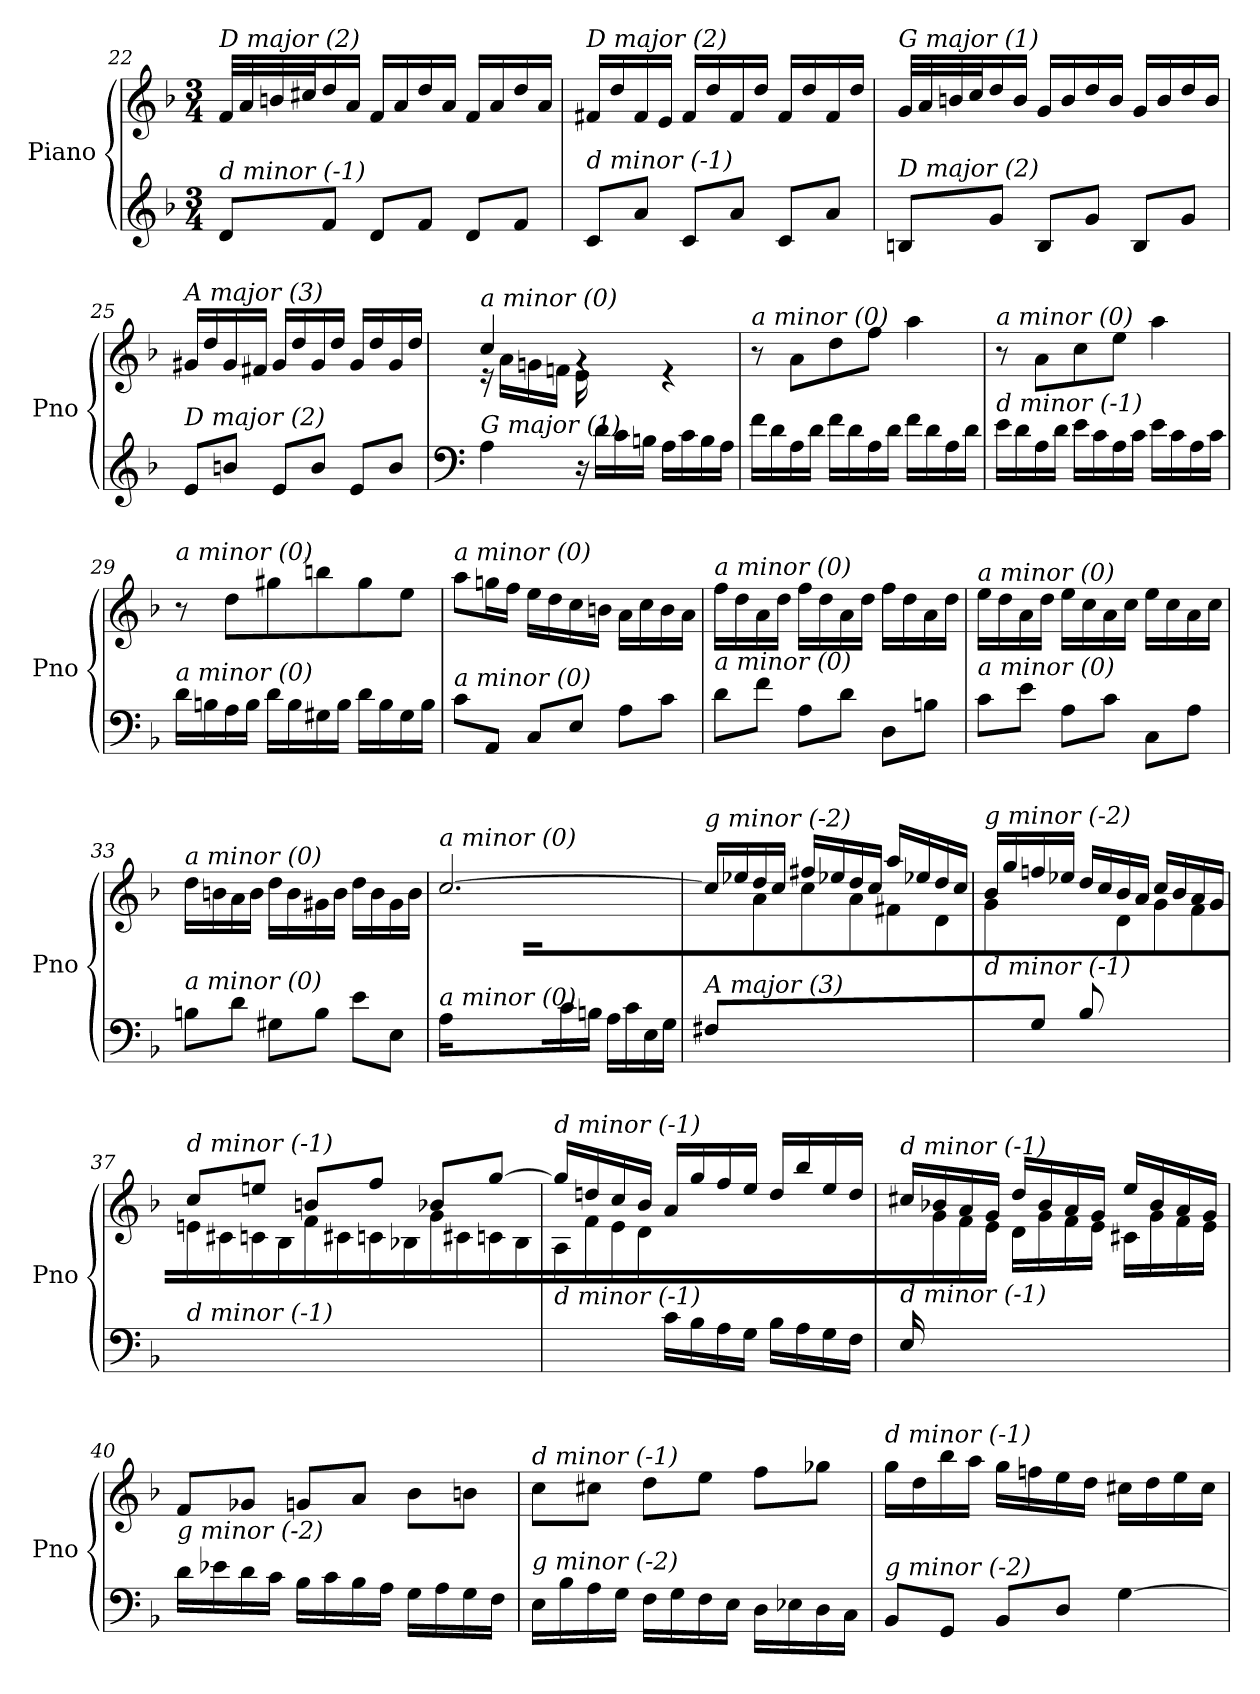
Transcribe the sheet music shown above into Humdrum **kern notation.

**kern	**kern
*part1	*part1
*staff2	*staff1
*I"Piano	*
*I'Pno	*
*clefG2	*clefG2
*k[b-]	*k[b-]
*M3/4	*M3/4
=22	=22
!	!LO:TX:i:t=D major (2)
!LO:TX:i:t=d minor (-1)	!
8d/L	32f/LLL
.	32a/
.	32bn/
.	32cc#X/J
8f/J	16dd/
.	16a/JJ
8d/L	16f/LL
.	16a/
8f/J	16dd/
.	16a/JJ
8d/L	16f/LL
.	16a/
8f/J	16dd/
.	16a/JJ
=23	=23
!	!LO:TX:i:t=D major (2)
!LO:TX:i:t=d minor (-1)	!
8c/L	16f#X/LL
.	16dd/
8a/J	16f#/
.	16e/JJ
8c/L	16f#/LL
.	16dd/
8a/J	16f#/
.	16dd/JJ
8c/L	16f#/LL
.	16dd/
8a/J	16f#/
.	16dd/JJ
=24	=24
!	!LO:TX:i:t=G major (1)
!LO:TX:i:t=D major (2)	!
8Bn/L	32g/LLL
.	32a/
.	32bn/
.	32cc/J
8g/J	16dd/
.	16b/JJ
8B/L	16g/LL
.	16b/
8g/J	16dd/
.	16b/JJ
8B/L	16g/LL
.	16b/
8g/J	16dd/
.	16b/JJ
!!LO:LB:g=z
=25	=25
!	!LO:TX:i:t=A major (3)
!LO:TX:i:t=D major (2)	!
8e/L	16g#X/LL
.	16dd/
8bn/J	16g#/
.	16f#X/JJ
8e/L	16g#/LL
.	16dd/
8b/J	16g#/
.	16dd/JJ
8e/L	16g#/LL
.	16dd/
8b/J	16g#/
.	16dd/JJ
=26	=26
*clefF4	*
*^	*^
!	!	!LO:TX:i:t=a minor (0)	!
!LO:TX:i:t=G major (1)	!	!	!
4ryy	4A\	4cc/	16r
.	.	.	16a\LL
.	.	.	16gn\
.	.	.	16fn\JJ
16ryy	16r	4rg	16e\
4..ryy	16d\LL	.	4..ryy
.	16c\	.	.
.	16Bn\JJ	.	.
.	16A\LL	4re	.
.	16c\	.	.
.	16B\	.	.
.	16A\JJ	.	.
*	*	*v	*v
=27	=27	=27
!	!	!LO:TX:i:t=a minor (0)
!LO:TX:i:t=g minor (-2)	!	!
*v	*v	*
16f\LL	8r
16d\	.
16A\	8a\L
16d\JJ	.
16f\LL	8dd\
16d\	.
16A\	8ff\J
16d\JJ	.
16f\LL	4aa\
16d\	.
16A\	.
16d\JJ	.
=28	=28
!	!LO:TX:i:t=a minor (0)
!LO:TX:i:t=d minor (-1)	!
16e\LL	8r
16d\	.
16A\	8a\L
16d\JJ	.
16e\LL	8cc\
16c\	.
16A\	8ee\J
16c\JJ	.
16e\LL	4aa\
16c\	.
16A\	.
16c\JJ	.
!!LO:LB:g=z
=29	=29
!	!LO:TX:i:t=a minor (0)
!LO:TX:i:t=a minor (0)	!
16d\LL	8r
16Bn\	.
16A\	8dd\L
16B\JJ	.
16d\LL	8gg#X\
16B\	.
16G#X\	8bbn\
16B\JJ	.
16d\LL	8gg#\
16B\	.
16G#\	8ee\J
16B\JJ	.
=30	=30
!	!LO:TX:i:t=a minor (0)
!LO:TX:i:t=a minor (0)	!
8c\L	8aa\L
8AA/J	16ggn\L
.	16ff\JJ
8C/L	16ee\LL
.	16dd\
8E/J	16cc\
.	16bn\JJ
8A\L	16a\LL
.	16cc\
8c\J	16b\
.	16a\JJ
=31	=31
!	!LO:TX:i:t=a minor (0)
!LO:TX:i:t=a minor (0)	!
8d\L	16ff\LL
.	16dd\
8f\J	16a\
.	16dd\JJ
8A\L	16ff\LL
.	16dd\
8d\J	16a\
.	16dd\JJ
8D\L	16ff\LL
.	16dd\
8Bn\J	16a\
.	16dd\JJ
=32	=32
!	!LO:TX:i:t=a minor (0)
!LO:TX:i:t=a minor (0)	!
8c\L	16ee\LL
.	16dd\
8e\J	16a\
.	16dd\JJ
8A\L	16ee\LL
.	16cc\
8c\J	16a\
.	16cc\JJ
8C\L	16ee\LL
.	16cc\
8A\J	16a\
.	16cc\JJ
!!LO:LB:g=z
=33	=33
!	!LO:TX:i:t=a minor (0)
!LO:TX:i:t=a minor (0)	!
8Bn\L	16dd\LL
.	16bn\
8d\J	16a\
.	16b\JJ
8G#X\L	16dd\LL
.	16b\
8B\J	16g#X\
.	16b\JJ
8e\L	16dd\LL
.	16b\
8E\J	16g#\
.	16b\JJ
=34	=34
*	*^
!	!LO:TX:i:t=a minor (0)	!
!LO:TX:i:t=a minor (0)	!	!
16A/LL	[2.cc/	16ryy
4ryy	.	16a\
.	.	16gn\
.	.	16f\JJ
.	.	16e\LL
16ryy	.	16d\
16c\	.	4.ryy
16Bn\JJ	.	.
16A\LL	.	.
16c\	.	.
16E\	.	.
16G\JJ	.	.
=35	=35	=35
!	!LO:TX:i:t=g minor (-2)	!
!LO:TX:i:t=A major (3)	!	!
8F#X/L	16cc/LL]	8ryy
.	16ee-X/	.
2ryy	16dd/	8a\J
.	16cc/JJ	.
.	16ff#X/LL	8cc\L
.	16ee-X/	.
.	16dd/	8a\J
.	16cc/JJ	.
.	16aa/LL	8f#X\L
.	16ee-X/	.
8ryy	16dd/	8d\J
.	16cc/JJ	.
=36	=36	=36
!	!LO:TX:i:t=g minor (-2)	!
!LO:TX:i:t=d minor (-1)	!	!
8ryy	16b-/LL	8g\L
.	16gg/	.
8G/J	16ffn/	4ryy
.	16ee-X/JJ	.
8B-/L	16dd/LL	.
.	16cc/	.
4.ryy	16b-/	8d\J
.	16a/JJ	.
.	16cc/LL	8g\L
.	16b-/	.
.	16a/	8f\J
.	16g/JJ	.
!!LO:LB:g=z	!!
=37	=37	=37
!	!LO:TX:i:t=d minor (-1)	!
!LO:TX:i:t=d minor (-1)	!	!
2.ryy	8cc/L	16en\LL
.	.	16c#Xi\
.	8een/J	16c\
.	.	16B-\JJ
.	8bn/L	16f\LL
.	.	16c#Xi\
.	8ff/J	16c\
.	.	16B-X\JJ
.	8b-X/L	16g\LL
.	.	16c#Xi\
.	[8gg/J	16c\
.	.	16B-\JJ
=38	=38	=38
!	!LO:TX:i:t=d minor (-1)	!
!LO:TX:i:t=d minor (-1)	!	!
4ryy	16gg/LL]	16A\LL
.	16ddn/	16f\
.	16cc/	16e\
.	16b-/JJ	16d\JJ
16c\LL	16a/LL	2ryy
16B-\	16gg/	.
16A\	16ff/	.
16G\JJ	16ee/JJ	.
16B-\LL	16dd/LL	.
16A\	16bb-/	.
16G\	16ee/	.
16F\JJ	16dd/JJ	.
=39	=39	=39
!	!LO:TX:i:t=d minor (-1)	!
!LO:TX:i:t=d minor (-1)	!	!
16E/LL	16cc#X/LL	16ryy
2ryy	16b-X/	16g\
.	16a/	16f\
.	16g/JJ	16e\JJ
.	16dd/LL	16d\LL
.	16b-/	16g\
.	16a/	16f\
.	16g/JJ	16e\JJ
.	16ee/LL	16c#X\LL
8.ryy	16b-/	16g\
.	16a/	16f\
.	16g/JJ	16e\JJ
=40	=40	=40
!	!LO:TX:i:t=d minor (-1)	!
!LO:TX:i:t=g minor (-2)	!	!
*	*v	*v
16d\LL	8f/L
16e-X\	.
16d\	8g-Xi/J
16c\JJ	.
16B-\LL	8g/L
16c\	.
16B-\	8a/J
16A\JJ	.
16G\LL	8b-\L
16A\	.
16G\	8bn\J
16F\JJ	.
!!LO:LB:g=z
=41	=41
!	!LO:TX:i:t=d minor (-1)
!LO:TX:i:t=g minor (-2)	!
16E\LL	8cc\L
16B-\	.
16A\	8cc#X\J
16G\JJ	.
16F\LL	8dd\L
16G\	.
16F\	8ee\J
16E\JJ	.
16D\LL	8ff\L
16E-X\	.
16D\	8gg-Xi\J
16C\JJ	.
=42	=42
!	!LO:TX:i:t=d minor (-1)
!LO:TX:i:t=g minor (-2)	!
8BB-/L	16gg\LL
.	16dd\
8GG/J	16bb-\
.	16aa\JJ
8BB-/L	16gg\LL
.	16ffn\
8D/J	16ee\
.	16dd\JJ
[4G\	16cc#X\LL
.	16dd\
.	16ee\
.	16cc#\JJ
=	=
*-	*-
